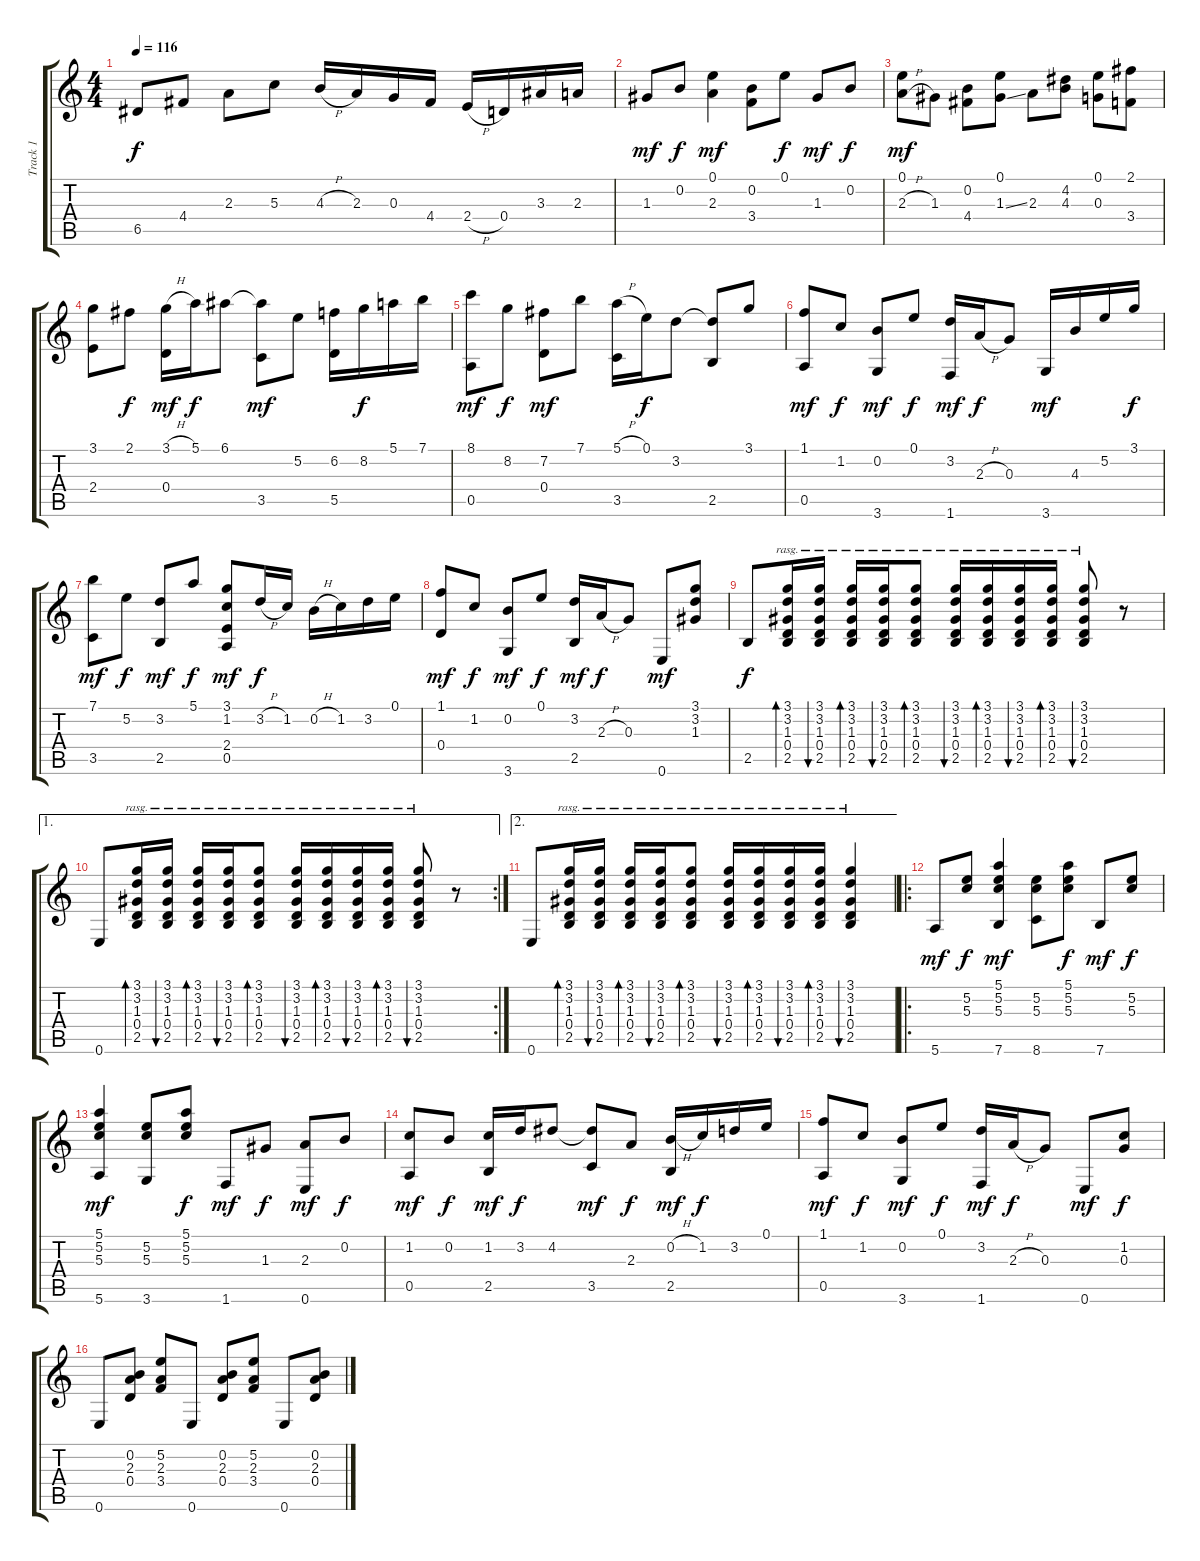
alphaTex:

\track ("Track 1" "Track 1") {instrument acousticguitarnylon}
\staff {score tabs}
\tuning (E4 B3 G3 D3 A2 E2) {hide}
\ts (4 4)
\tempo 116
\clef g2
\ks c
6.5.8{dy f} 4.4.8 2.3.8 5.3.8 4.3{h}.16 2.3.16 0.3.16 4.4.16 2.4{h}.16 0.4.16 3.3.16 2.3.16 |
1.3.8{dy mf} 0.2.8{dy f} (0.1 2.3).4{dy mf} (0.2 3.4).8 0.1.8{dy f} 1.3.8{dy mf} 0.2.8{dy f} |
(0.1 2.3{h}).8{dy mf} 1.3.8 (0.2 4.4).8 (0.1 1.3{ss}).8 2.3.8 (4.2 4.3).8 (0.1 0.3).8 (2.1 3.4).8 |
(3.1 2.4).8 2.1.8{dy f} (3.1{h} 0.4).16{dy mf} 5.1.16{dy f} 6.1.8 (6.1{t} 3.5).8{dy mf} 5.2.8 (6.2 5.5).16 8.2.16{dy f} 5.1.16 7.1.16 |
(8.1 0.5).8{dy mf} 8.2.8{dy f} (7.2 0.4).8{dy mf} 7.1.8 (5.1{h} 3.5).16 0.1.16{dy f} 3.2.8 (3.2{t} 2.5).8 3.1.8 |
(1.1 0.5).8{dy mf} 1.2.8{dy f} (0.2 3.6).8{dy mf} 0.1.8{dy f} (3.2 1.6).16{dy mf} 2.3{h}.16{dy f} 0.3.8 3.6.16{dy mf} 4.3.16 5.2.16 3.1.16{dy f} |
(7.1 3.5).8{dy mf} 5.2.8{dy f} (3.2 2.5).8{dy mf} 5.1.8{dy f} (3.1 1.2 2.4 0.5).8{dy mf} 3.2{h}.16{dy f} 1.2.16 0.2{h}.16 1.2.16 3.2.16 0.1.16 |
(1.1 0.4).8{dy mf} 1.2.8{dy f} (0.2 3.6).8{dy mf} 0.1.8{dy f} (3.2 2.5).16{dy mf} 2.3{h}.16{dy f} 0.3.8 0.6.8{dy mf} (3.1 3.2 1.3).8 |
2.5.8{dy f} (3.1 3.2 1.3 0.4 2.5).16{bd 30 rasg ii} (3.1 3.2 1.3 0.4 2.5).16{bu 30 rasg ii} (3.1 3.2 1.3 0.4 2.5).16{bd 30 rasg ii} (3.1 3.2 1.3 0.4 2.5).16{bu 30 rasg ii} (3.1 3.2 1.3 0.4 2.5).8{bd 30 rasg ii} (3.1 3.2 1.3 0.4 2.5).16{bu 30 rasg ii} (3.1 3.2 1.3 0.4 2.5).16{bd 30 rasg ii} (3.1 3.2 1.3 0.4 2.5).16{bu 30 rasg ii} (3.1 3.2 1.3 0.4 2.5).16{bd 30 rasg ii} (3.1 3.2 1.3 0.4 2.5).8{bu 30 rasg ii} r.8 |
\ae 1
\rc 2
0.6.8 (3.1 3.2 1.3 0.4 2.5).16{bd 30 rasg ii} (3.1 3.2 1.3 0.4 2.5).16{bu 30 rasg ii} (3.1 3.2 1.3 0.4 2.5).16{bd 30 rasg ii} (3.1 3.2 1.3 0.4 2.5).16{bu 30 rasg ii} (3.1 3.2 1.3 0.4 2.5).8{bd 30 rasg ii} (3.1 3.2 1.3 0.4 2.5).16{bu 30 rasg ii} (3.1 3.2 1.3 0.4 2.5).16{bd 30 rasg ii} (3.1 3.2 1.3 0.4 2.5).16{bu 30 rasg ii} (3.1 3.2 1.3 0.4 2.5).16{bd 30 rasg ii} (3.1 3.2 1.3 0.4 2.5).8{bu 30 rasg ii} r.8 |
\ae 2
0.6.8 (3.1 3.2 1.3 0.4 2.5).16{bd 30 rasg ii} (3.1 3.2 1.3 0.4 2.5).16{bu 30 rasg ii} (3.1 3.2 1.3 0.4 2.5).16{bd 30 rasg ii} (3.1 3.2 1.3 0.4 2.5).16{bu 30 rasg ii} (3.1 3.2 1.3 0.4 2.5).8{bd 30 rasg ii} (3.1 3.2 1.3 0.4 2.5).16{bu 30 rasg ii} (3.1 3.2 1.3 0.4 2.5).16{bd 30 rasg ii} (3.1 3.2 1.3 0.4 2.5).16{bu 30 rasg ii} (3.1 3.2 1.3 0.4 2.5).16{bd 30 rasg ii} (3.1 3.2 1.3 0.4 2.5).4{bu 30 rasg ii} |
\ro
5.6.8{dy mf} (5.2 5.3).8{dy f} (5.1 5.2 5.3 7.6).4{dy mf} (5.2 5.3 8.6).8 (5.1 5.2 5.3).8{dy f} 7.6.8{dy mf} (5.2 5.3).8{dy f} |
(5.1 5.2 5.3 5.6).4{dy mf} (5.2 5.3 3.6).8 (5.1 5.2 5.3).8{dy f} 1.6.8{dy mf} 1.3.8{dy f} (2.3 0.6).8{dy mf} 0.2.8{dy f} |
(1.2 0.5).8{dy mf} 0.2.8{dy f} (1.2 2.5).16{dy mf} 3.2.16{dy f} 4.2.8 (4.2{t} 3.5).8{dy mf} 2.3.8{dy f} (0.2{h} 2.5).16{dy mf} 1.2.16{dy f} 3.2.16 0.1.16 |
(1.1 0.5).8{dy mf} 1.2.8{dy f} (0.2 3.6).8{dy mf} 0.1.8{dy f} (3.2 1.6).16{dy mf} 2.3{h}.16{dy f} 0.3.8 0.6.8{dy mf} (1.2 0.3).8{dy f} |
0.6.8 (0.2 2.3 0.4).8 (5.2 2.3 3.4).8 0.6.8 (0.2 2.3 0.4).8 (5.2 2.3 3.4).8 0.6.8 (0.2 2.3 0.4).8
